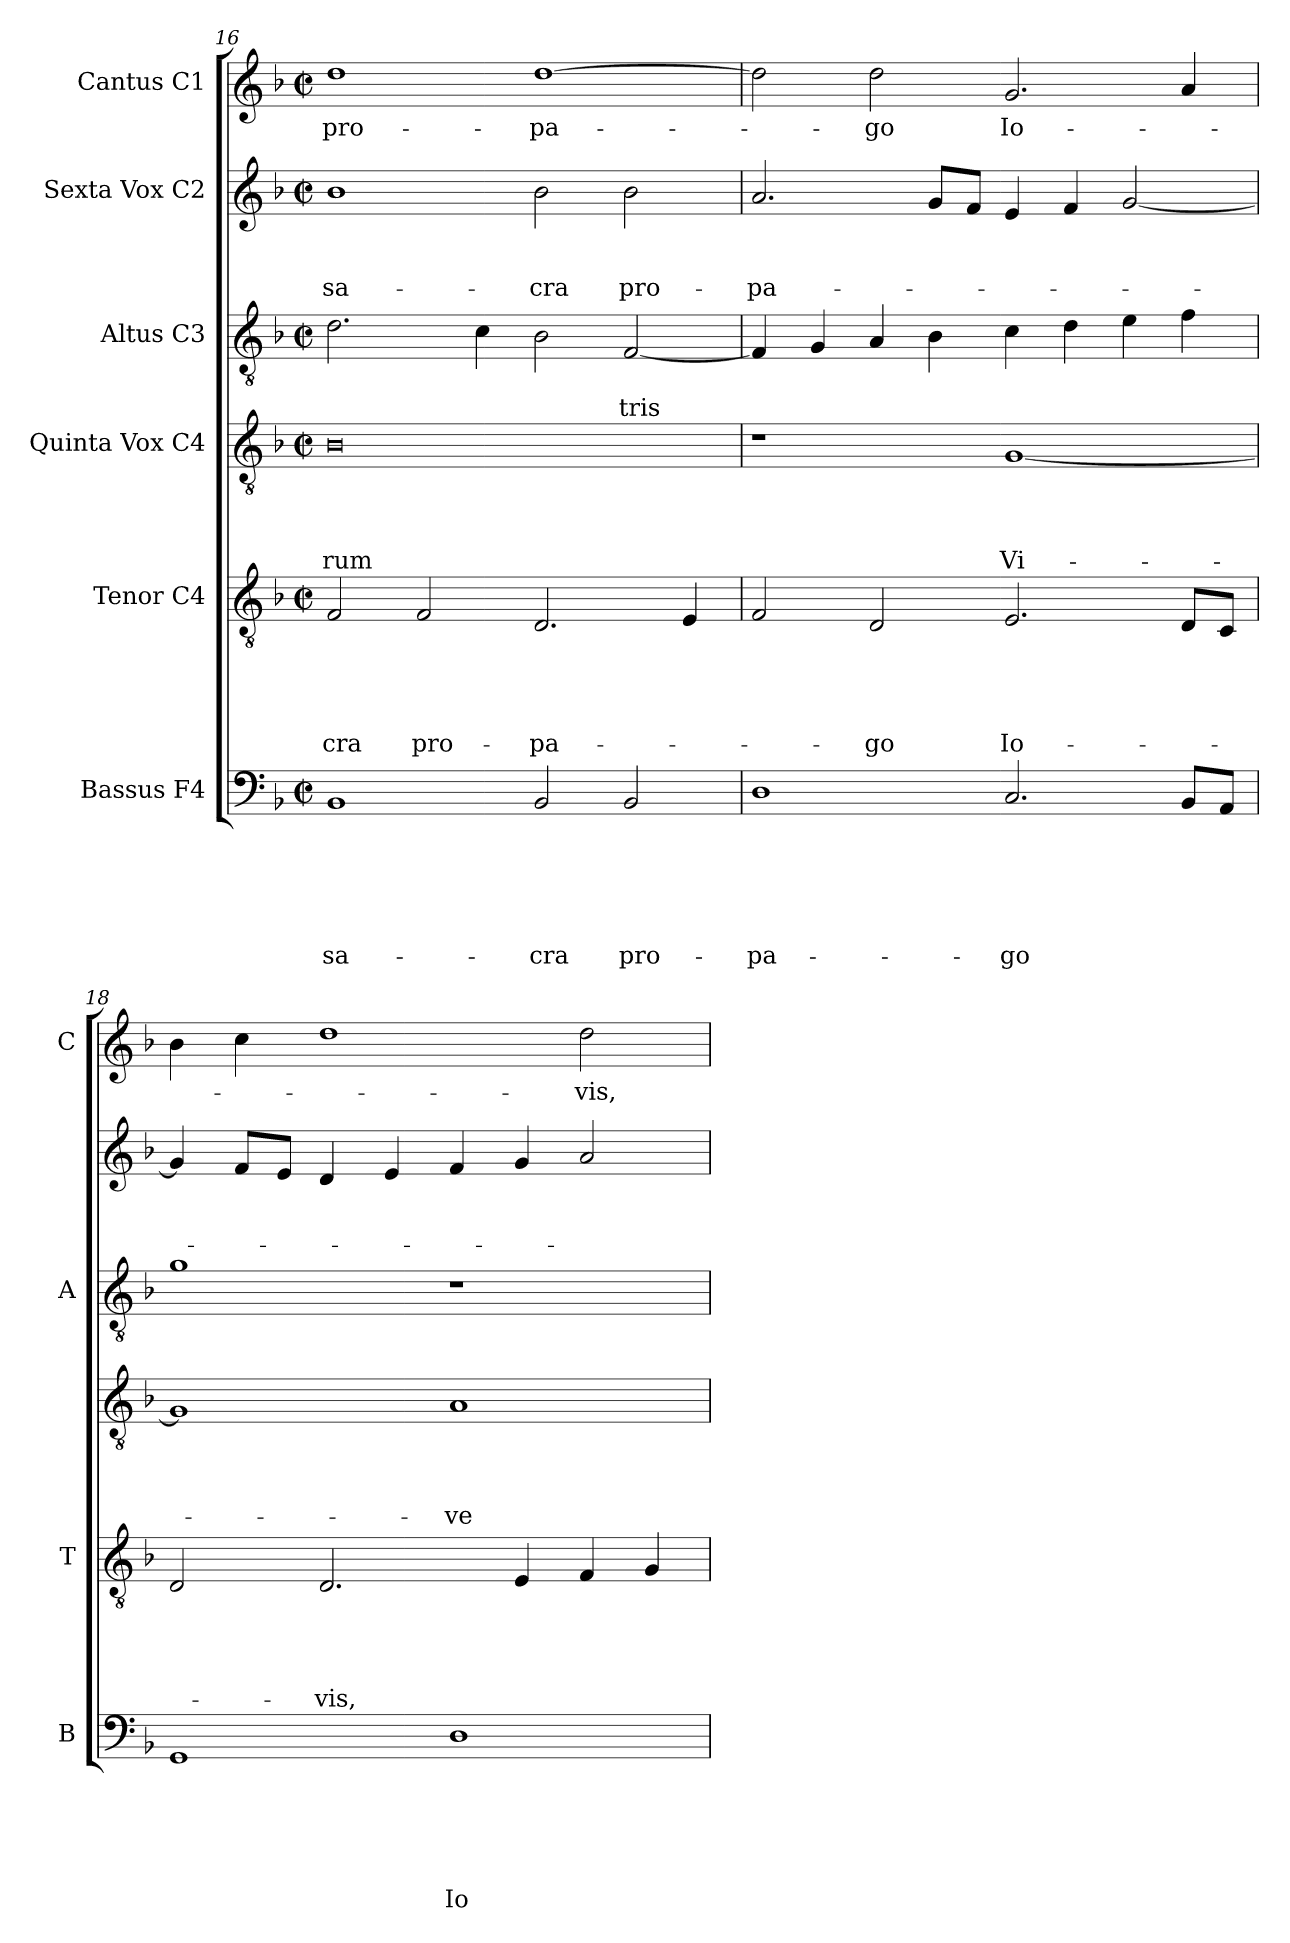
**kern	**text	**text	**text	**text	**text	**text	**kern	**text	**text	**text	**text	**text	**kern	**text	**text	**text	**text	**kern	**text	**text	**kern	**text	**text	**text	**kern	**text
*part6	*part6	*part6	*part6	*part6	*part6	*part6	*part5	*part5	*part5	*part5	*part5	*part5	*part4	*part4	*part4	*part4	*part4	*part3	*part3	*part3	*part2	*part2	*part2	*part2	*part1	*part1
*staff6	*staff6	*staff6	*staff6	*staff6	*staff6	*staff6	*staff5	*staff5	*staff5	*staff5	*staff5	*staff5	*staff4	*staff4	*staff4	*staff4	*staff4	*staff3	*staff3	*staff3	*staff2	*staff2	*staff2	*staff2	*staff1	*staff1
*I"Bassus F4	*	*	*	*	*	*	*I"Tenor C4	*	*	*	*	*	*I"Quinta Vox C4	*	*	*	*	*I"Altus C3	*	*	*I"Sexta Vox C2	*	*	*	*I"Cantus C1	*
*I'B	*	*	*	*	*	*	*I'T	*	*	*	*	*	*	*	*	*	*	*I'A	*	*	*	*	*	*	*I'C	*
!!LO:PB:g=z
*clefF4	*	*	*	*	*	*	*clefGv2	*	*	*	*	*	*clefGv2	*	*	*	*	*clefGv2	*	*	*clefG2	*	*	*	*clefG2	*
*k[b-]	*	*	*	*	*	*	*k[b-]	*	*	*	*	*	*k[b-]	*	*	*	*	*k[b-]	*	*	*k[b-]	*	*	*	*k[b-]	*
*F:	*	*	*	*	*	*	*F:	*	*	*	*	*	*F:	*	*	*	*	*F:	*	*	*F:	*	*	*	*F:	*
*M2/2	*	*	*	*	*	*	*M2/2	*	*	*	*	*	*M2/2	*	*	*	*	*M2/2	*	*	*M2/2	*	*	*	*M2/2	*
*met(c|)	*	*	*	*	*	*	*met(c|)	*	*	*	*	*	*met(c|)	*	*	*	*	*met(c|)	*	*	*met(c|)	*	*	*	*met(c|)	*
=16	=16	=16	=16	=16	=16	=16	=16	=16	=16	=16	=16	=16	=16	=16	=16	=16	=16	=16	=16	=16	=16	=16	=16	=16	=16	=16
!	!	!	!	!	!	!LO:LY:b	!	!	!	!	!	!LO:LY:b	!	!	!	!	!LO:LY:b	!	!	!	!	!	!	!LO:LY:b	!	!LO:LY:b
1BB-	.	.	.	.	.	sa-	2F/	.	.	.	.	-cra	0B-	.	.	.	-rum	2.d\	.	.	1b-	.	.	sa-	1dd	pro-
!	!	!	!	!	!	!	!	!	!	!	!	!LO:LY:b	!	!	!	!	!	!	!	!	!	!	!	!	!	!
.	.	.	.	.	.	.	2F/	.	.	.	.	pro-	.	.	.	.	.	.	.	.	.	.	.	.	.	.
.	.	.	.	.	.	.	.	.	.	.	.	.	.	.	.	.	.	4c\	.	.	.	.	.	.	.	.
!	!	!	!	!	!	!LO:LY:b	!	!	!	!	!	!LO:LY:b	!	!	!	!	!	!	!	!	!	!	!	!LO:LY:b	!	!LO:LY:b
2BB-/	.	.	.	.	.	-cra	2.D/	.	.	.	.	-pa-	.	.	.	.	.	2B-\	.	.	2b-\	.	.	-cra	[1dd	-pa-
!	!	!	!	!	!	!LO:LY:b	!	!	!	!	!	!	!	!	!	!	!	!	!	!LO:LY:b	!	!	!	!LO:LY:b	!	!
2BB-/	.	.	.	.	.	pro-	.	.	.	.	.	.	.	.	.	.	.	[2F/	.	-tris	2b-\	.	.	pro-	.	.
.	.	.	.	.	.	.	4E/	.	.	.	.	.	.	.	.	.	.	.	.	.	.	.	.	.	.	.
=17	=17	=17	=17	=17	=17	=17	=17	=17	=17	=17	=17	=17	=17	=17	=17	=17	=17	=17	=17	=17	=17	=17	=17	=17	=17	=17
!	!	!	!	!	!	!LO:LY:b	!	!	!	!	!	!	!	!	!	!	!	!	!	!	!	!	!	!LO:LY:b	!	!
1D	.	.	.	.	.	-pa-	2F/	.	.	.	.	.	1r	.	.	.	.	4F/]	.	.	2.a/	.	.	-pa-	2dd\]	.
.	.	.	.	.	.	.	.	.	.	.	.	.	.	.	.	.	.	4G/	.	.	.	.	.	.	.	.
!	!	!	!	!	!	!	!	!	!	!	!	!LO:LY:b	!	!	!	!	!	!	!	!	!	!	!	!	!	!LO:LY:b
.	.	.	.	.	.	.	2D/	.	.	.	.	-go	.	.	.	.	.	4A/	.	.	.	.	.	.	2dd\	-go
.	.	.	.	.	.	.	.	.	.	.	.	.	.	.	.	.	.	4B-\	.	.	8g/L	.	.	.	.	.
.	.	.	.	.	.	.	.	.	.	.	.	.	.	.	.	.	.	.	.	.	8f/J	.	.	.	.	.
!	!	!	!	!	!	!LO:LY:b	!	!	!	!	!	!LO:LY:b	!	!	!	!	!LO:LY:b	!	!	!	!	!	!	!	!	!LO:LY:b
2.C/	.	.	.	.	.	-go	2.E/	.	.	.	.	Io-	[1G	.	.	.	Vi-	4c\	.	.	4e/	.	.	.	2.g/	Io-
.	.	.	.	.	.	.	.	.	.	.	.	.	.	.	.	.	.	4d\	.	.	4f/	.	.	.	.	.
.	.	.	.	.	.	.	.	.	.	.	.	.	.	.	.	.	.	4e\	.	.	[2g/	.	.	.	.	.
8BB-/L	.	.	.	.	.	.	8D/L	.	.	.	.	.	.	.	.	.	.	4f\	.	.	.	.	.	.	4a/	.
8AA/J	.	.	.	.	.	.	8C/J	.	.	.	.	.	.	.	.	.	.	.	.	.	.	.	.	.	.	.
=18	=18	=18	=18	=18	=18	=18	=18	=18	=18	=18	=18	=18	=18	=18	=18	=18	=18	=18	=18	=18	=18	=18	=18	=18	=18	=18
1GG	.	.	.	.	.	.	2D/	.	.	.	.	.	1G]	.	.	.	.	1g	.	.	4g/]	.	.	.	4b-\	.
.	.	.	.	.	.	.	.	.	.	.	.	.	.	.	.	.	.	.	.	.	8f/L	.	.	.	4cc\	.
.	.	.	.	.	.	.	.	.	.	.	.	.	.	.	.	.	.	.	.	.	8e/J	.	.	.	.	.
!	!	!	!	!	!	!	!	!	!	!	!	!LO:LY:b	!	!	!	!	!	!	!	!	!	!	!	!	!	!
.	.	.	.	.	.	.	2.D/	.	.	.	.	-vis,	.	.	.	.	.	.	.	.	4d/	.	.	.	1dd	.
.	.	.	.	.	.	.	.	.	.	.	.	.	.	.	.	.	.	.	.	.	4e/	.	.	.	.	.
!	!	!	!	!	!	!LO:LY:b	!	!	!	!	!	!	!	!	!	!	!LO:LY:b	!	!	!	!	!	!	!	!	!
1D	.	.	.	.	.	Io-	.	.	.	.	.	.	1A	.	.	.	-ve	1r	.	.	4f/	.	.	.	.	.
.	.	.	.	.	.	.	4E/	.	.	.	.	.	.	.	.	.	.	.	.	.	4g/	.	.	.	.	.
!	!	!	!	!	!	!	!	!	!	!	!	!	!	!	!	!	!	!	!	!	!	!	!	!	!	!LO:LY:b
.	.	.	.	.	.	.	4F/	.	.	.	.	.	.	.	.	.	.	.	.	.	2a/	.	.	.	2dd\	-vis,
.	.	.	.	.	.	.	4G/	.	.	.	.	.	.	.	.	.	.	.	.	.	.	.	.	.	.	.
=	=	=	=	=	=	=	=	=	=	=	=	=	=	=	=	=	=	=	=	=	=	=	=	=	=	=
*-	*-	*-	*-	*-	*-	*-	*-	*-	*-	*-	*-	*-	*-	*-	*-	*-	*-	*-	*-	*-	*-	*-	*-	*-	*-	*-
